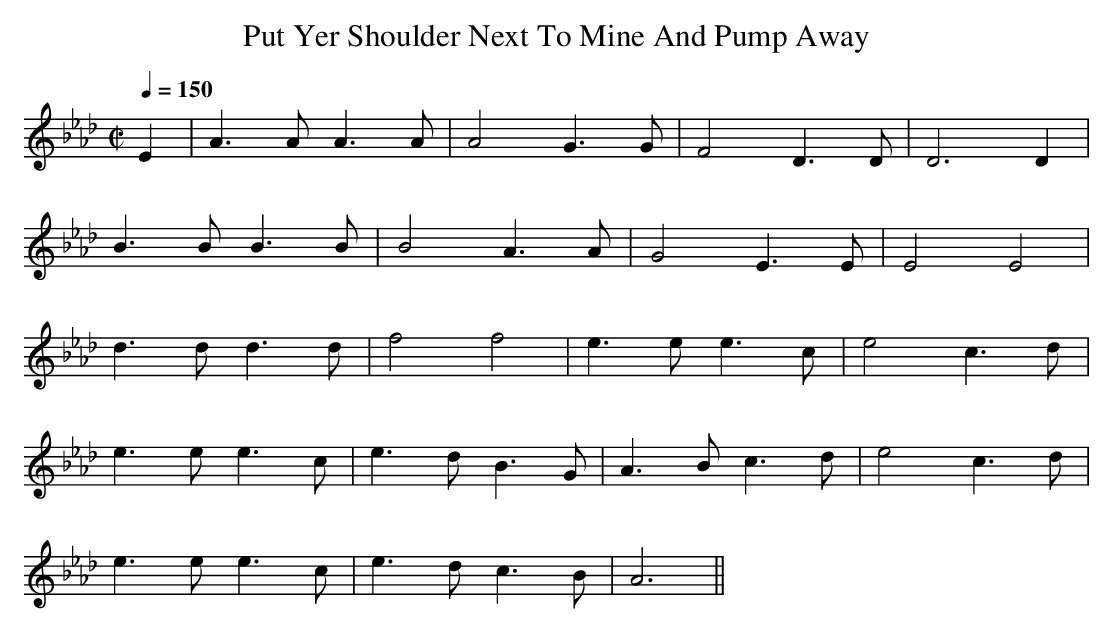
X:1
T:Put Yer Shoulder Next To Mine And Pump Away
M:C|
L:1/4
Q:1/4=150
K:Ab
E|\
A>A A>A|A2  G>G|F2  D>D|D3 D |
B>B B>B|B2  A>A|G2  E>E|E2 E2|
d>d d>d|f2  f2 |e>e e>c|e2 c>d|
e>e e>c|e>d B>G|A>B c>d|e2 c>d|
e>e e>c|e>d c>B|A3 ||
